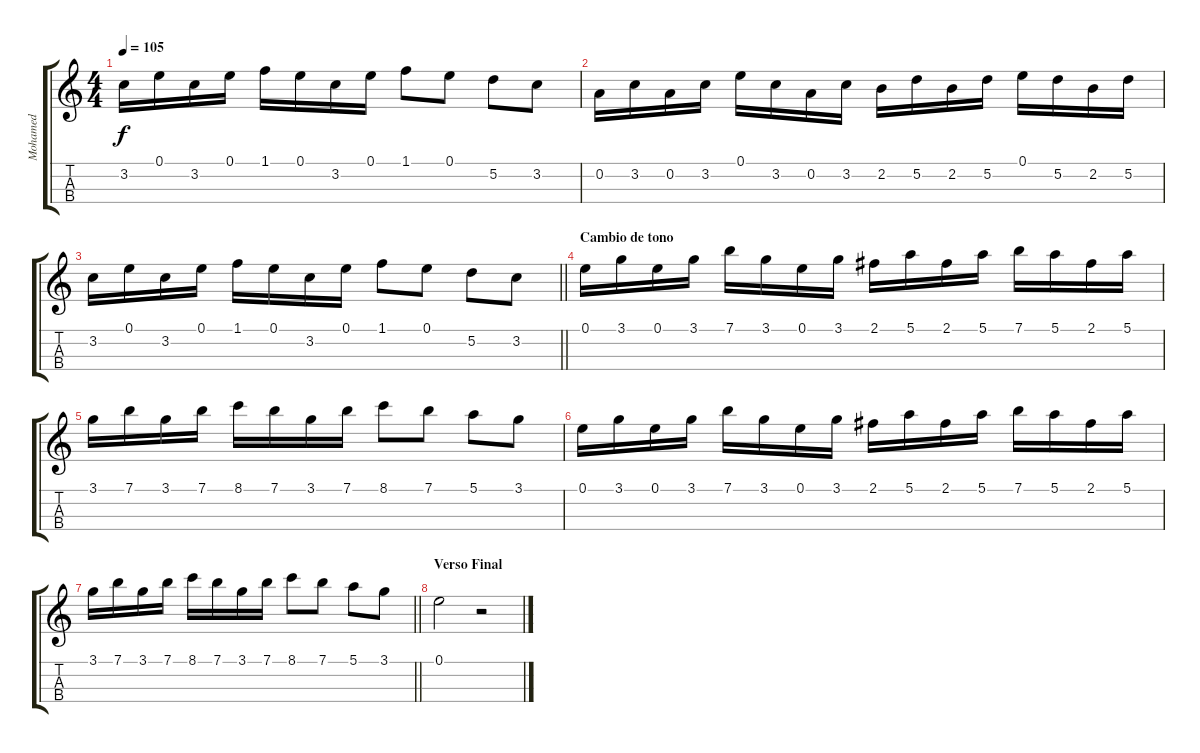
\track ("Mohamed" "Mohamed") {instrument violin}
\staff {score tabs}
\tuning (E5 A4 D4 G3) {hide}
\ts (4 4)
\tempo 105
\clef g2
\ks c
3.2.16{dy f} 0.1.16 3.2.16 0.1.16 1.1.16 0.1.16 3.2.16 0.1.16 1.1.8 0.1.8 5.2.8 3.2.8 |
0.2.16 3.2.16 0.2.16 3.2.16 0.1.16 3.2.16 0.2.16 3.2.16 2.2.16 5.2.16 2.2.16 5.2.16 0.1.16 5.2.16 2.2.16 5.2.16 |
\barLineRight lightlight
3.2.16 0.1.16 3.2.16 0.1.16 1.1.16 0.1.16 3.2.16 0.1.16 1.1.8 0.1.8 5.2.8 3.2.8 |
\section ("" "Cambio de tono")
0.1.16 3.1.16 0.1.16 3.1.16 7.1.16 3.1.16 0.1.16 3.1.16 2.1.16 5.1.16 2.1.16 5.1.16 7.1.16 5.1.16 2.1.16 5.1.16 |
3.1.16 7.1.16 3.1.16 7.1.16 8.1.16 7.1.16 3.1.16 7.1.16 8.1.8 7.1.8 5.1.8 3.1.8 |
0.1.16 3.1.16 0.1.16 3.1.16 7.1.16 3.1.16 0.1.16 3.1.16 2.1.16 5.1.16 2.1.16 5.1.16 7.1.16 5.1.16 2.1.16 5.1.16 |
\barLineRight lightlight
3.1.16 7.1.16 3.1.16 7.1.16 8.1.16 7.1.16 3.1.16 7.1.16 8.1.8 7.1.8 5.1.8 3.1.8 |
\section ("" "Verso Final")
0.1.2 r.2
